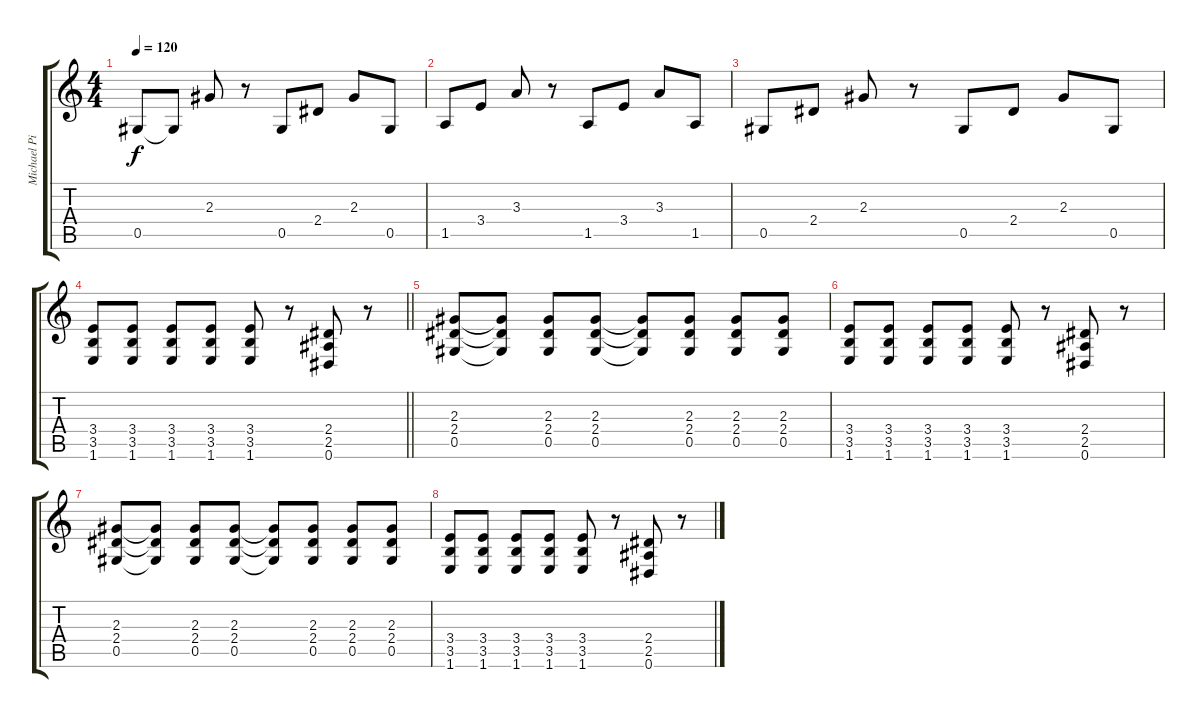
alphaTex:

\track ("Michael Pitt" "Michael Pi") {instrument electricguitarclean}
\staff {score tabs}
\tuning (Eb4 Bb3 Gb3 Db3 Ab2 Eb2) {hide}
\ts (4 4)
\tempo 120
\clef g2
\ks c
0.5.8{dy f} 0.5{t}.8 2.3.8 r.8 0.5.8 2.4.8 2.3.8 0.5.8 |
1.5.8 3.4.8 3.3.8 r.8 1.5.8 3.4.8 3.3.8 1.5.8 |
0.5.8 2.4.8 2.3.8 r.8 0.5.8 2.4.8 2.3.8 0.5.8 |
\barLineRight lightlight
(3.4 3.5 1.6).8 (3.4 3.5 1.6).8 (3.4 3.5 1.6).8 (3.4 3.5 1.6).8 (3.4 3.5 1.6).8 r.8 (2.4 2.5 0.6).8 r.8 |
(2.3 2.4 0.5).8{instrument distortionguitar} (2.3{t} 2.4{t} 0.5{t}).8 (2.3 2.4 0.5).8 (2.3 2.4 0.5).8 (2.3{t} 2.4{t} 0.5{t}).8 (2.3 2.4 0.5).8 (2.3 2.4 0.5).8 (2.3 2.4 0.5).8 |
(3.4 3.5 1.6).8 (3.4 3.5 1.6).8 (3.4 3.5 1.6).8 (3.4 3.5 1.6).8 (3.4 3.5 1.6).8 r.8 (2.4 2.5 0.6).8 r.8 |
(2.3 2.4 0.5).8 (2.3{t} 2.4{t} 0.5{t}).8 (2.3 2.4 0.5).8 (2.3 2.4 0.5).8 (2.3{t} 2.4{t} 0.5{t}).8 (2.3 2.4 0.5).8 (2.3 2.4 0.5).8 (2.3 2.4 0.5).8 |
(3.4 3.5 1.6).8 (3.4 3.5 1.6).8 (3.4 3.5 1.6).8 (3.4 3.5 1.6).8 (3.4 3.5 1.6).8 r.8 (2.4 2.5 0.6).8 r.8
